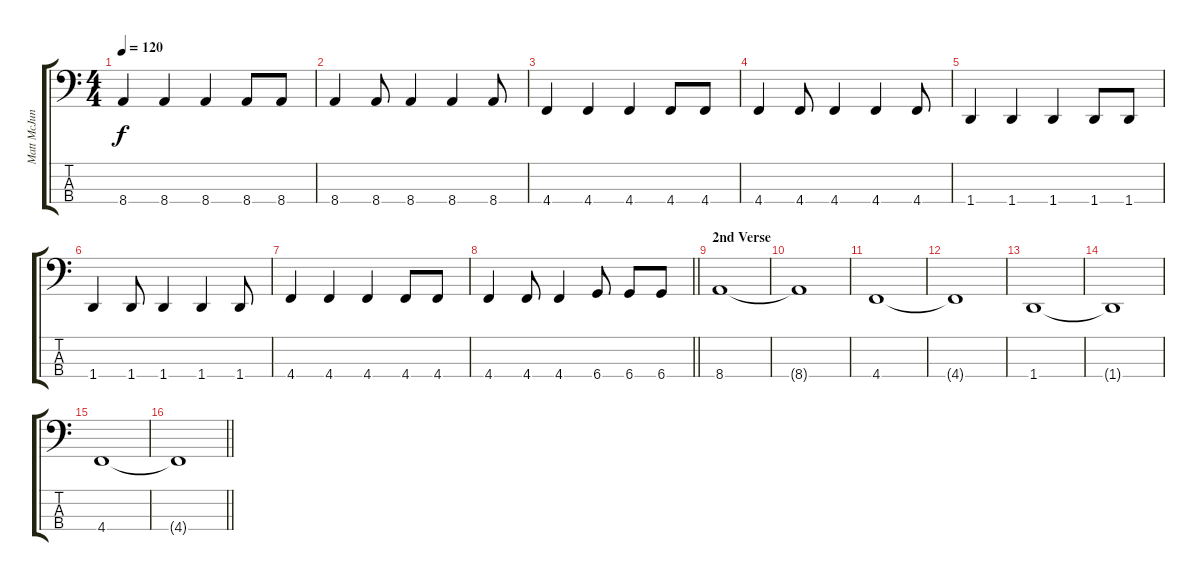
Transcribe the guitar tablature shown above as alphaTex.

\track ("Matt McJunkins" "Matt McJun") {instrument electricbasspick}
\staff {score tabs}
\tuning (E2 B1 Gb1 Db1) {hide}
\ts (4 4)
\tempo 120
\clef f4
\ks c
8.4.4{dy f} 8.4.4 8.4.4 8.4.8 8.4.8 |
8.4.4 8.4.8 8.4.4 8.4.4 8.4.8 |
4.4.4 4.4.4 4.4.4 4.4.8 4.4.8 |
4.4.4 4.4.8 4.4.4 4.4.4 4.4.8 |
1.4.4 1.4.4 1.4.4 1.4.8 1.4.8 |
1.4.4 1.4.8 1.4.4 1.4.4 1.4.8 |
4.4.4 4.4.4 4.4.4 4.4.8 4.4.8 |
\barLineRight lightlight
4.4.4 4.4.8 4.4.4 6.4.8 6.4.8 6.4.8 |
\section ("" "2nd Verse")
8.4.1 |
8.4{t}.1 |
4.4.1 |
4.4{t}.1 |
1.4.1 |
1.4{t}.1 |
4.4.1 |
\barLineRight lightlight
4.4{t}.1
